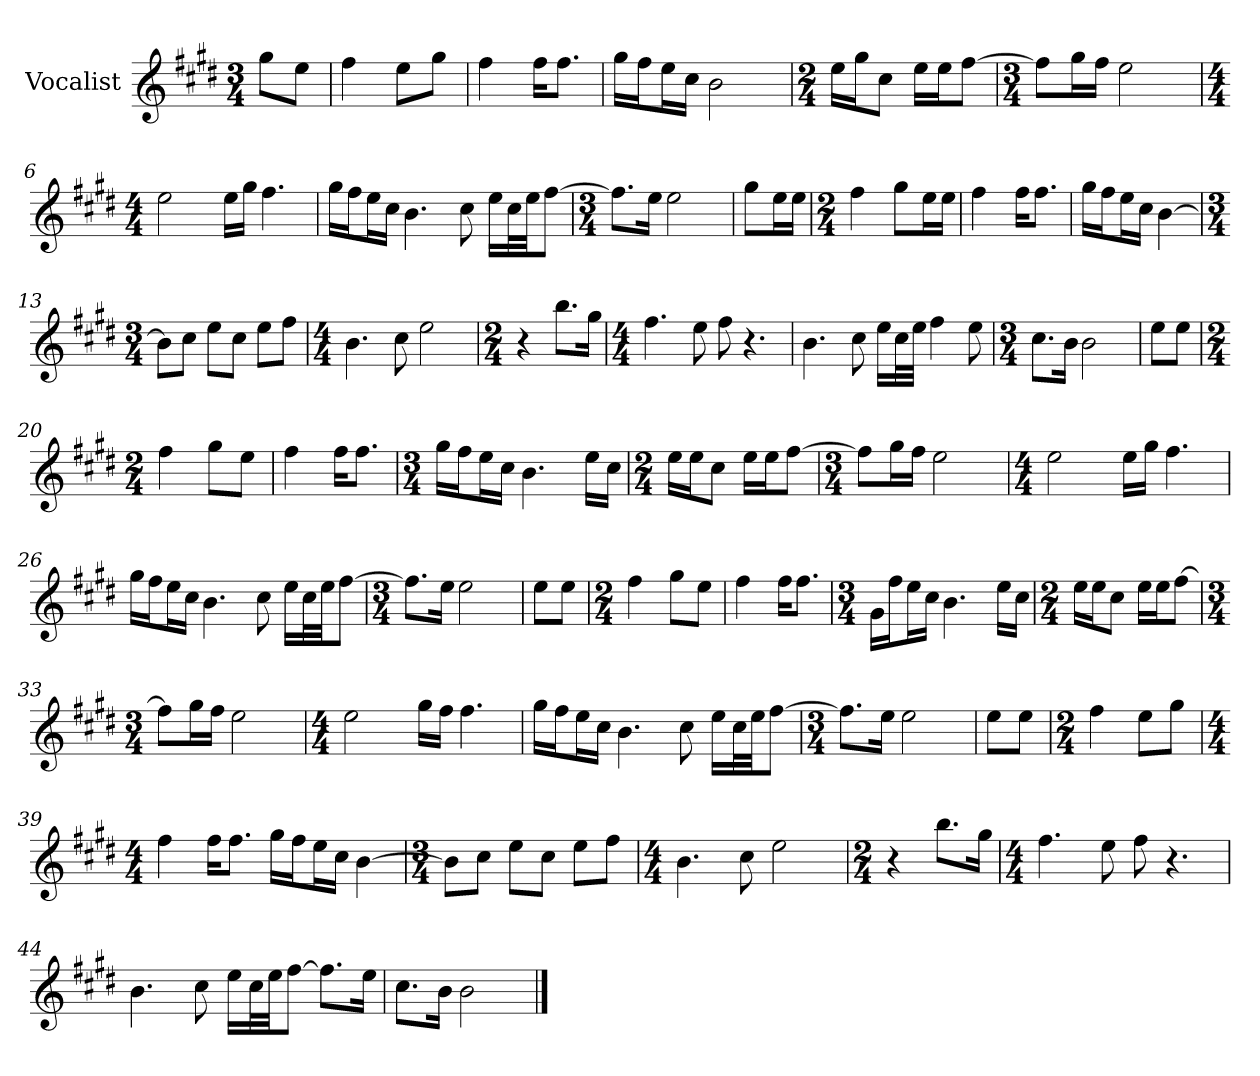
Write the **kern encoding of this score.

**kern
*part1
*staff1
*I"Vocalist
*k[f#c#g#d#]
*E:
*M3/4
=
8gg#L
8eeJ
=1
4ff#
8eeL
8gg#J
=2
4ff#
16ff#KL
8.ff#J
=3
16gg#LL
16ff#J
16eeL
16cc#JJ
2b
=4
*M2/4
16eeLL
16gg#J
8cc#J
16eeLL
16eeJ
[8ff#J
=5
*M3/4
8ff#L]
16gg#L
16ff#JJ
2ee
=6
*M4/4
2ee
16eeLL
16gg#JJ
4.ff#
=7
16gg#LL
16ff#J
16eeL
16cc#JJ
4.b
8cc#
16eeLL
32cc#L
32eeJJ
[8ff#J
=8
*M3/4
8.ff#L]
16eeJk
2ee
=9
8gg#L
16eeL
16eeJJ
=10
*M2/4
4ff#
8gg#L
16eeL
16eeJJ
=11
4ff#
16ff#KL
8.ff#J
=12
16gg#LL
16ff#J
16eeL
16cc#JJ
[4b
=13
*M3/4
8bL]
8cc#J
8eeL
8cc#J
8eeL
8ff#J
=14
*M4/4
4.b
8cc#
2ee
=15
*M2/4
4r
8.bbL
16gg#Jk
=16
*M4/4
4.ff#
8ee
8ff#
4.r
=17
4.b
8cc#
16eeLL
32cc#L
32eeJJJ
4ff#
8ee
=18
*M3/4
8.cc#L
16bJk
2b
=19
8eeL
8eeJ
=20
*M2/4
4ff#
8gg#L
8eeJ
=21
4ff#
16ff#KL
8.ff#J
=22
*M3/4
16gg#LL
16ff#J
16eeL
16cc#JJ
4.b
16eeLL
16cc#JJ
=23
*M2/4
16eeLL
16eeJ
8cc#J
16eeLL
16eeJ
[8ff#J
=24
*M3/4
8ff#L]
16gg#L
16ff#JJ
2ee
=25
*M4/4
2ee
16eeLL
16gg#JJ
4.ff#
=26
16gg#LL
16ff#J
16eeL
16cc#JJ
4.b
8cc#
16eeLL
32cc#L
32eeJJ
[8ff#J
=27
*M3/4
8.ff#L]
16eeJk
2ee
=28
8eeL
8eeJ
=29
*M2/4
4ff#
8gg#L
8eeJ
=30
4ff#
16ff#KL
8.ff#J
=31
*M3/4
16g#LL
16ff#J
16eeL
16cc#JJ
4.b
16eeLL
16cc#JJ
=32
*M2/4
16eeLL
16eeJ
8cc#J
16eeLL
16eeJ
[8ff#J
=33
*M3/4
8ff#L]
16gg#L
16ff#JJ
2ee
=34
*M4/4
2ee
16gg#LL
16ff#JJ
4.ff#
=35
16gg#LL
16ff#J
16eeL
16cc#JJ
4.b
8cc#
16eeLL
32cc#L
32eeJJ
[8ff#J
=36
*M3/4
8.ff#L]
16eeJk
2ee
=37
8eeL
8eeJ
=38
*M2/4
4ff#
8eeL
8gg#J
=39
*M4/4
4ff#
16ff#KL
8.ff#J
16gg#LL
16ff#J
16eeL
16cc#JJ
[4b
=40
*M3/4
8bL]
8cc#J
8eeL
8cc#J
8eeL
8ff#J
=41
*M4/4
4.b
8cc#
2ee
=42
*M2/4
4r
8.bbL
16gg#Jk
=43
*M4/4
4.ff#
8ee
8ff#
4.r
=44
4.b
8cc#
16eeLL
32cc#L
32eeJJ
[8ff#J
8.ff#L]
16eeJk
=45
8.cc#L
16bJk
2b
==
*-
